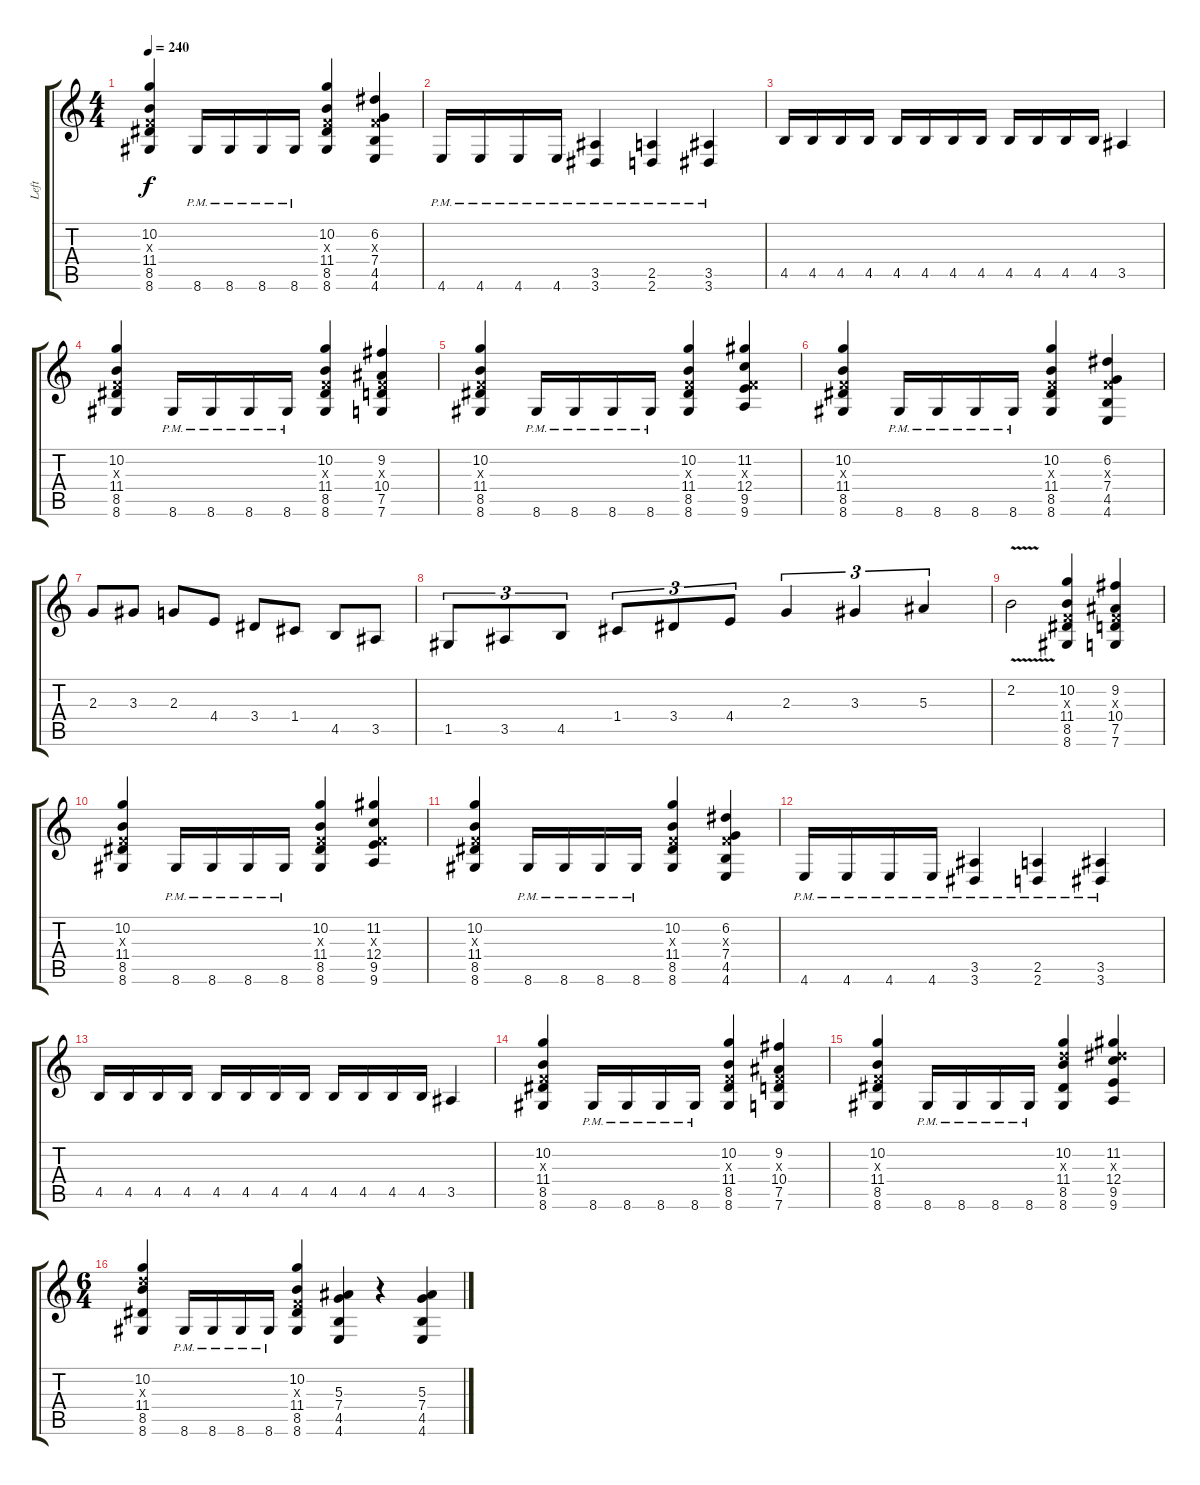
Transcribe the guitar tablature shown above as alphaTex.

\track ("Left" "Left") {instrument distortionguitar}
\staff {score tabs}
\tuning (D4 A3 F3 C3 G2 C2) {hide}
\ts (4 4)
\tempo 240
\clef g2
\ks c
(10.2 0.3{x} 11.4 8.5 8.6).4{dy f} 8.6{pm}.16 8.6{pm}.16 8.6{pm}.16 8.6{pm}.16 (10.2 0.3{x} 11.4 8.5 8.6).4 (6.2 0.3{x} 7.4 4.5 4.6).4 |
4.6{pm}.16 4.6{pm}.16 4.6{pm}.16 4.6{pm}.16 (3.5{pm} 3.6{pm}).4 (2.5{pm} 2.6{pm}).4 (3.5{pm} 3.6{pm}).4 |
4.5.16 4.5.16 4.5.16 4.5.16 4.5.16 4.5.16 4.5.16 4.5.16 4.5.16 4.5.16 4.5.16 4.5.16 3.5.4 |
(10.2 0.3{x} 11.4 8.5 8.6).4 8.6{pm}.16 8.6{pm}.16 8.6{pm}.16 8.6{pm}.16 (10.2 0.3{x} 11.4 8.5 8.6).4 (9.2 0.3{x} 10.4 7.5 7.6).4 |
(10.2 0.3{x} 11.4 8.5 8.6).4 8.6{pm}.16 8.6{pm}.16 8.6{pm}.16 8.6{pm}.16 (10.2 0.3{x} 11.4 8.5 8.6).4 (11.2 0.3{x} 12.4 9.5 9.6).4 |
(10.2 0.3{x} 11.4 8.5 8.6).4 8.6{pm}.16 8.6{pm}.16 8.6{pm}.16 8.6{pm}.16 (10.2 0.3{x} 11.4 8.5 8.6).4 (6.2 0.3{x} 7.4 4.5 4.6).4 |
2.3.8 3.3.8 2.3.8 4.4.8 3.4.8 1.4.8 4.5.8 3.5.8 |
1.5.8{tu (3 2)} 3.5.8{tu (3 2)} 4.5.8{tu (3 2)} 1.4.8{tu (3 2)} 3.4.8{tu (3 2)} 4.4.8{tu (3 2)} 2.3.4{tu (3 2)} 3.3.4{tu (3 2)} 5.3.4{tu (3 2)} |
2.2{v}.2 (10.2 0.3{x} 11.4 8.5 8.6).4 (9.2 0.3{x} 10.4 7.5 7.6).4 |
(10.2 0.3{x} 11.4 8.5 8.6).4 8.6{pm}.16 8.6{pm}.16 8.6{pm}.16 8.6{pm}.16 (10.2 0.3{x} 11.4 8.5 8.6).4 (11.2 0.3{x} 12.4 9.5 9.6).4 |
(10.2 0.3{x} 11.4 8.5 8.6).4 8.6{pm}.16 8.6{pm}.16 8.6{pm}.16 8.6{pm}.16 (10.2 0.3{x} 11.4 8.5 8.6).4 (6.2 0.3{x} 7.4 4.5 4.6).4 |
4.6{pm}.16 4.6{pm}.16 4.6{pm}.16 4.6{pm}.16 (3.5{pm} 3.6{pm}).4 (2.5{pm} 2.6{pm}).4 (3.5{pm} 3.6{pm}).4 |
4.5.16 4.5.16 4.5.16 4.5.16 4.5.16 4.5.16 4.5.16 4.5.16 4.5.16 4.5.16 4.5.16 4.5.16 3.5.4 |
(10.2 0.3{x} 11.4 8.5 8.6).4 8.6{pm}.16 8.6{pm}.16 8.6{pm}.16 8.6{pm}.16 (10.2 0.3{x} 11.4 8.5 8.6).4 (9.2 0.3{x} 10.4 7.5 7.6).4 |
(10.2 0.3{x} 11.4 8.5 8.6).4 8.6{pm}.16 8.6{pm}.16 8.6{pm}.16 8.6{pm}.16 (10.2 9.3{x} 11.4 8.5 8.6).4 (11.2 10.3{x} 12.4 9.5 9.6).4 |
\ts (6 4)
(10.2 9.3{x} 11.4 8.5 8.6).4 8.6{pm}.16 8.6{pm}.16 8.6{pm}.16 8.6{pm}.16 (10.2 0.3{x} 11.4 8.5 8.6).4 (5.3 7.4 4.5 4.6).4 r.4 (5.3 7.4 4.5 4.6).4
